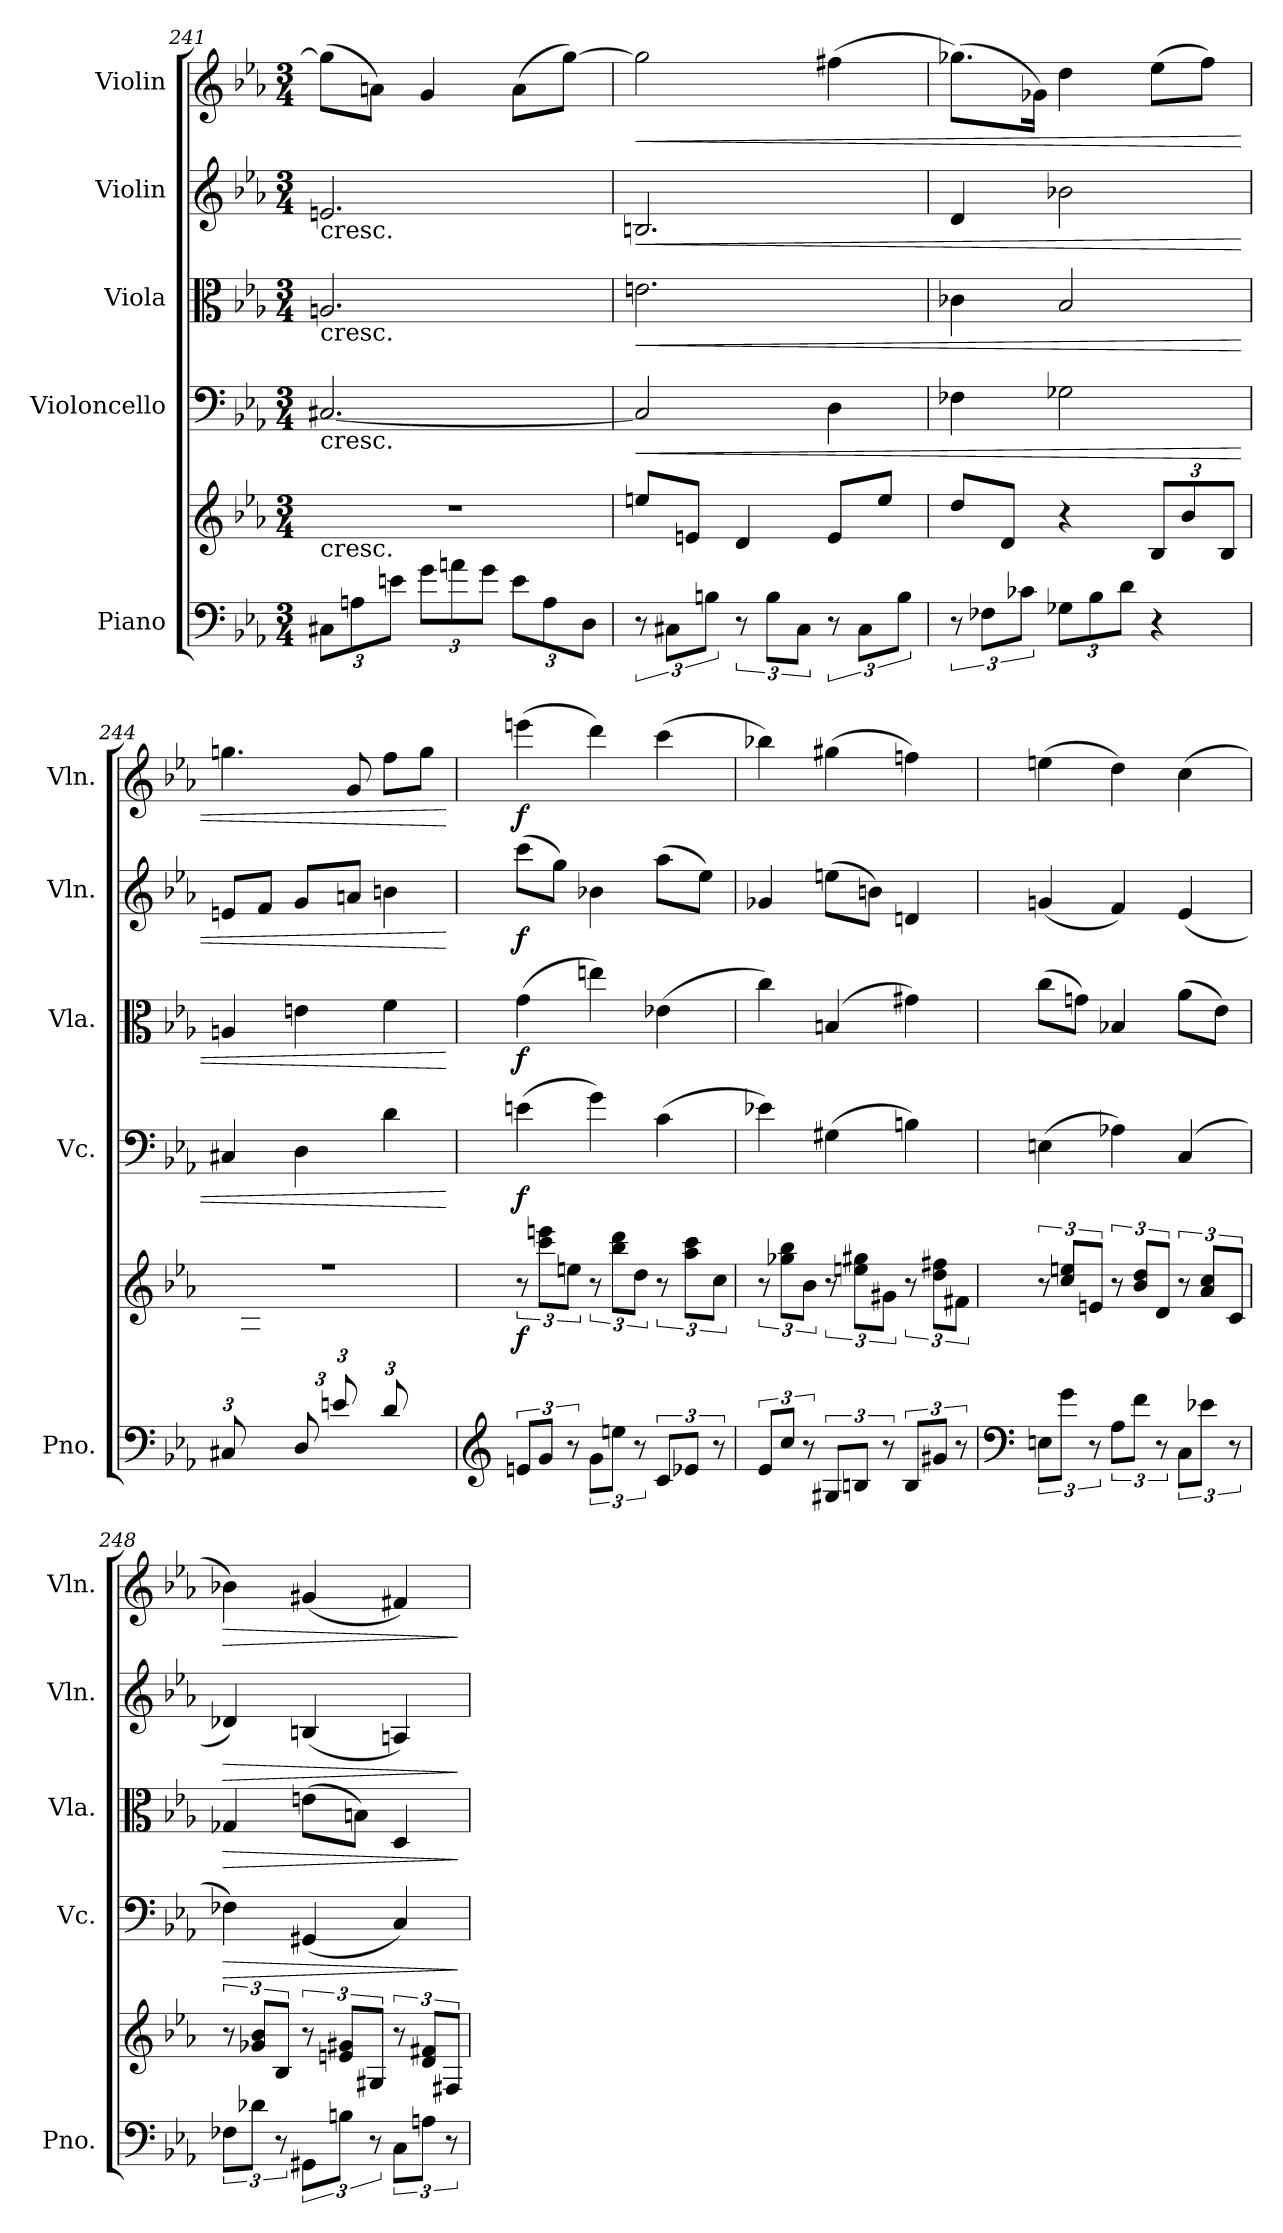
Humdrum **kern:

**kern	**kern	**dynam	**kern	**dynam	**kern	**dynam	**kern	**dynam	**kern	**dynam
*part5	*part5	*part5	*part4	*part4	*part3	*part3	*part2	*part2	*part1	*part1
*staff6	*staff5	*staff5/6	*staff4	*staff4	*staff3	*staff3	*staff2	*staff2	*staff1	*staff1
*I"Piano	*	*	*I"Violoncello	*	*I"Viola	*	*I"Violin	*	*I"Violin	*
*I'Pno.	*	*	*I'Vc.	*	*I'Vla.	*	*I'Vln.	*	*I'Vln.	*
*clefF4	*clefG2	*	*clefF4	*	*clefC3	*	*clefG2	*	*clefG2	*
*k[b-e-a-]	*k[b-e-a-]	*	*k[b-e-a-]	*	*k[b-e-a-]	*	*k[b-e-a-]	*	*k[b-e-a-]	*
*M3/4	*M3/4	*	*M3/4	*	*M3/4	*	*M3/4	*	*M3/4	*
*Xbrackettup	*	*	*	*	*	*	*	*	*	*
=241	=241	=241	=241	=241	=241	=241	=241	=241	=241	=241
!	!	!	!	!	!	!	!LO:TX:b:t=cresc.	!	!	!
!	!	!	!	!	!LO:TX:b:t=cresc.	!	!	!	!	!
!	!	!	!LO:TX:b:t=cresc.	!	!	!	!	!	!	!
!	!LO:TX:b:t=cresc.	!	!	!	!	!	!	!	!	!
12C#X\L	2.r	.	[2.C#X/	.	2.An/	.	2.en/	.	(8gg\L]	.
12An\	.	.	.	.	.	.	.	.	.	.
.	.	.	.	.	.	.	.	.	8an\J)	.
12en\J	.	.	.	.	.	.	.	.	.	.
12g\L	.	.	.	.	.	.	.	.	4g/	.
12an\	.	.	.	.	.	.	.	.	.	.
12g\J	.	.	.	.	.	.	.	.	.	.
12e\L	.	.	.	.	.	.	.	.	(8a\L	.
12A\	.	.	.	.	.	.	.	.	.	.
.	.	.	.	.	.	.	.	.	[8gg\J)	.
12D\J	.	.	.	.	.	.	.	.	.	.
!!LO:LB:g=z
=242	=242	=242	=242	=242	=242	=242	=242	=242	=242	=242
*brackettup	*	*	*	*	*	*	*	*	*	*
!	!	!	!	!LO:HP:b	!	!LO:HP:b	!	!LO:HP:b	!	!LO:HP:b
12r	8een/L	.	2C#/]	<	2.en\	<	2.Bn/	<	2gg\]	<
12C#X\L	.	.	.	.	.	.	.	.	.	.
.	8en/J	.	.	.	.	.	.	.	.	.
12Bn\J	.	.	.	.	.	.	.	.	.	.
12r	4d/	.	.	.	.	.	.	.	.	.
12B\L	.	.	.	.	.	.	.	.	.	.
12C#\J	.	.	.	.	.	.	.	.	.	.
12r	8e/L	.	4D\	.	.	.	.	.	(4ff#X\	.
12C#\L	.	.	.	.	.	.	.	.	.	.
.	8ee/J	.	.	.	.	.	.	.	.	.
12B\J	.	.	.	.	.	.	.	.	.	.
=243	=243	=243	=243	=243	=243	=243	=243	=243	=243	=243
12r	8dd/L	.	4F-X\	.	4c-X\	.	4d/	.	(8.gg-X\L)	.
12F-X\L	.	.	.	.	.	.	.	.	.	.
.	8d/J	.	.	.	.	.	.	.	.	.
12c-X\J	.	.	.	.	.	.	.	.	.	.
.	.	.	.	.	.	.	.	.	16g-X\Jk)	.
*Xbrackettup	*	*	*	*	*	*	*	*	*	*
12G-X\L	4r	.	2G-X\	.	2B-/	.	2b-X\	.	4dd\	.
12B-\	.	.	.	.	.	.	.	.	.	.
12d\J	.	.	.	.	.	.	.	.	.	.
*	*Xbrackettup	*	*	*	*	*	*	*	*	*
4r	12B-/L	.	.	.	.	.	.	.	(8ee-\L	.
.	12b-/	.	.	.	.	.	.	.	.	.
.	.	.	.	.	.	.	.	.	8ff\J)	.
.	12B-/J	.	.	.	.	.	.	.	.	.
=244	=244	=244	=244	=244	=244	=244	=244	=244	=244	=244
*	*^	*	*	*	*	*	*	*	*	*
12C#X/L	2.r	12ryy	.	4C#X/	.	4An/	.	8en/L	.	4.ggn\	.
6ryy	.	12An\	.	.	.	.	.	.	.	.	.
.	.	.	.	.	.	.	.	8f/J	.	.	.
.	.	12en\J	.	.	.	.	.	.	.	.	.
12D/L	.	6ryy	.	4D\	.	4en\	.	8g/L	.	.	.
12e/	.	.	.	.	.	.	.	.	.	.	.
.	.	.	.	.	.	.	.	8an/J	.	8g/	.
12ryy	.	12an\J	.	.	.	.	.	.	.	.	.
12d/L	.	12ryy	.	4d\	.	4f\	.	4bn\	.	8ff\L	.
6ryy	.	12f\	.	.	.	.	.	.	.	.	.
.	.	.	.	.	.	.	.	.	.	8gg\J	.
.	.	12bn\J	.	.	.	.	.	.	.	.	.
*	*v	*v	*	*	*	*	*	*	*	*	*
.	.	.	.	[	.	[	.	[	.	[
!!LO:PB:g=z
=245	=245	=245	=245	=245	=245	=245	=245	=245	=245	=245
*clefG2	*	*	*	*	*	*	*	*	*	*
*brackettup	*brackettup	*	*	*	*	*	*	*	*	*
!	!	!LO:DY:b	!	!LO:DY:b	!	!LO:DY:b	!	!LO:DY:b	!	!LO:DY:b
12en/L	12r	f	(4en\	f	(4g\	f	(8ccc\L	f	(4eeen\	f
12g/J	12ccc\ 12eeen\L	.	.	.	.	.	.	.	.	.
.	.	.	.	.	.	.	8gg\J)	.	.	.
12r	12een\J	.	.	.	.	.	.	.	.	.
12g\L	12r	.	4g\)	.	4een\)	.	4b-X\	.	4ddd\)	.
12een\J	12bb-\ 12ddd\L	.	.	.	.	.	.	.	.	.
12r	12dd\J	.	.	.	.	.	.	.	.	.
12c/L	12r	.	(4c\	.	(4e-X\	.	(8aa-\L	.	(4ccc\	.
12e-X/J	12aa-\ 12ccc\L	.	.	.	.	.	.	.	.	.
.	.	.	.	.	.	.	8ee-\J)	.	.	.
12r	12cc\J	.	.	.	.	.	.	.	.	.
=246	=246	=246	=246	=246	=246	=246	=246	=246	=246	=246
12e-/L	12r	.	4e-X\)	.	4cc\)	.	4g-X/	.	4bb-X\)	.
12cc/J	12gg-X\ 12bb-\L	.	.	.	.	.	.	.	.	.
12r	12b-\J	.	.	.	.	.	.	.	.	.
12G#X/L	12r	.	(4G#X\	.	(4Bn/	.	(8een\L	.	(4gg#X\	.
12Bn/J	12een\ 12gg#X\L	.	.	.	.	.	.	.	.	.
.	.	.	.	.	.	.	8bn\J)	.	.	.
12r	12g#X\J	.	.	.	.	.	.	.	.	.
12B/L	12r	.	4Bn\)	.	4g#X\)	.	4dn/	.	4ffn\)	.
12g#X/J	12dd\ 12ff#X\L	.	.	.	.	.	.	.	.	.
12r	12f#X\J	.	.	.	.	.	.	.	.	.
=247	=247	=247	=247	=247	=247	=247	=247	=247	=247	=247
*clefF4	*	*	*	*	*	*	*	*	*	*
12En\L	12r	.	(4En\	.	(8cc\L	.	(4gn/	.	(4een\	.
12g\J	12cc/ 12een/L	.	.	.	.	.	.	.	.	.
.	.	.	.	.	8gn\J)	.	.	.	.	.
12r	12en/J	.	.	.	.	.	.	.	.	.
12A-\L	12r	.	4A-X\)	.	4B-X/	.	4f/)	.	4dd\)	.
12f\J	12b-/ 12dd/L	.	.	.	.	.	.	.	.	.
12r	12d/J	.	.	.	.	.	.	.	.	.
12C\L	12r	.	(4C/	.	(8a-\L	.	(4e-/	.	(4cc\	.
12e-X\J	12a-/ 12cc/L	.	.	.	.	.	.	.	.	.
.	.	.	.	.	8e-\J)	.	.	.	.	.
12r	12c/J	.	.	.	.	.	.	.	.	.
!!LO:LB:g=z
=248	=248	=248	=248	=248	=248	=248	=248	=248	=248	=248
!	!	!	!	!LO:HP:b	!	!LO:HP:b	!	!LO:HP:b	!	!LO:HP:b
12F-X\L	12r	.	4F-X\)	>	4G-X/	>	4d-X/)	>	4b-X\)	>
12d-X\J	12g-X/ 12b-/L	.	.	.	.	.	.	.	.	.
12r	12B-/J	.	.	.	.	.	.	.	.	.
12GG#X\L	12r	.	(4GG#X/	.	(8en\L	.	(4Bn/	.	(4g#X/	.
12Bn\J	12en/ 12g#X/L	.	.	.	.	.	.	.	.	.
.	.	.	.	.	8Bn\J)	.	.	.	.	.
12r	12G#X/J	.	.	.	.	.	.	.	.	.
12C\L	12r	.	4C/)	.	4D/	.	4An/)	.	4f#X/)	.
12An\J	12d/ 12f#X/L	.	.	.	.	.	.	.	.	.
12r	12F#X/J	.	.	.	.	.	.	.	.	.
.	.	.	.	]	.	]	.	]	.	]
=	=	=	=	=	=	=	=	=	=	=
*-	*-	*-	*-	*-	*-	*-	*-	*-	*-	*-
